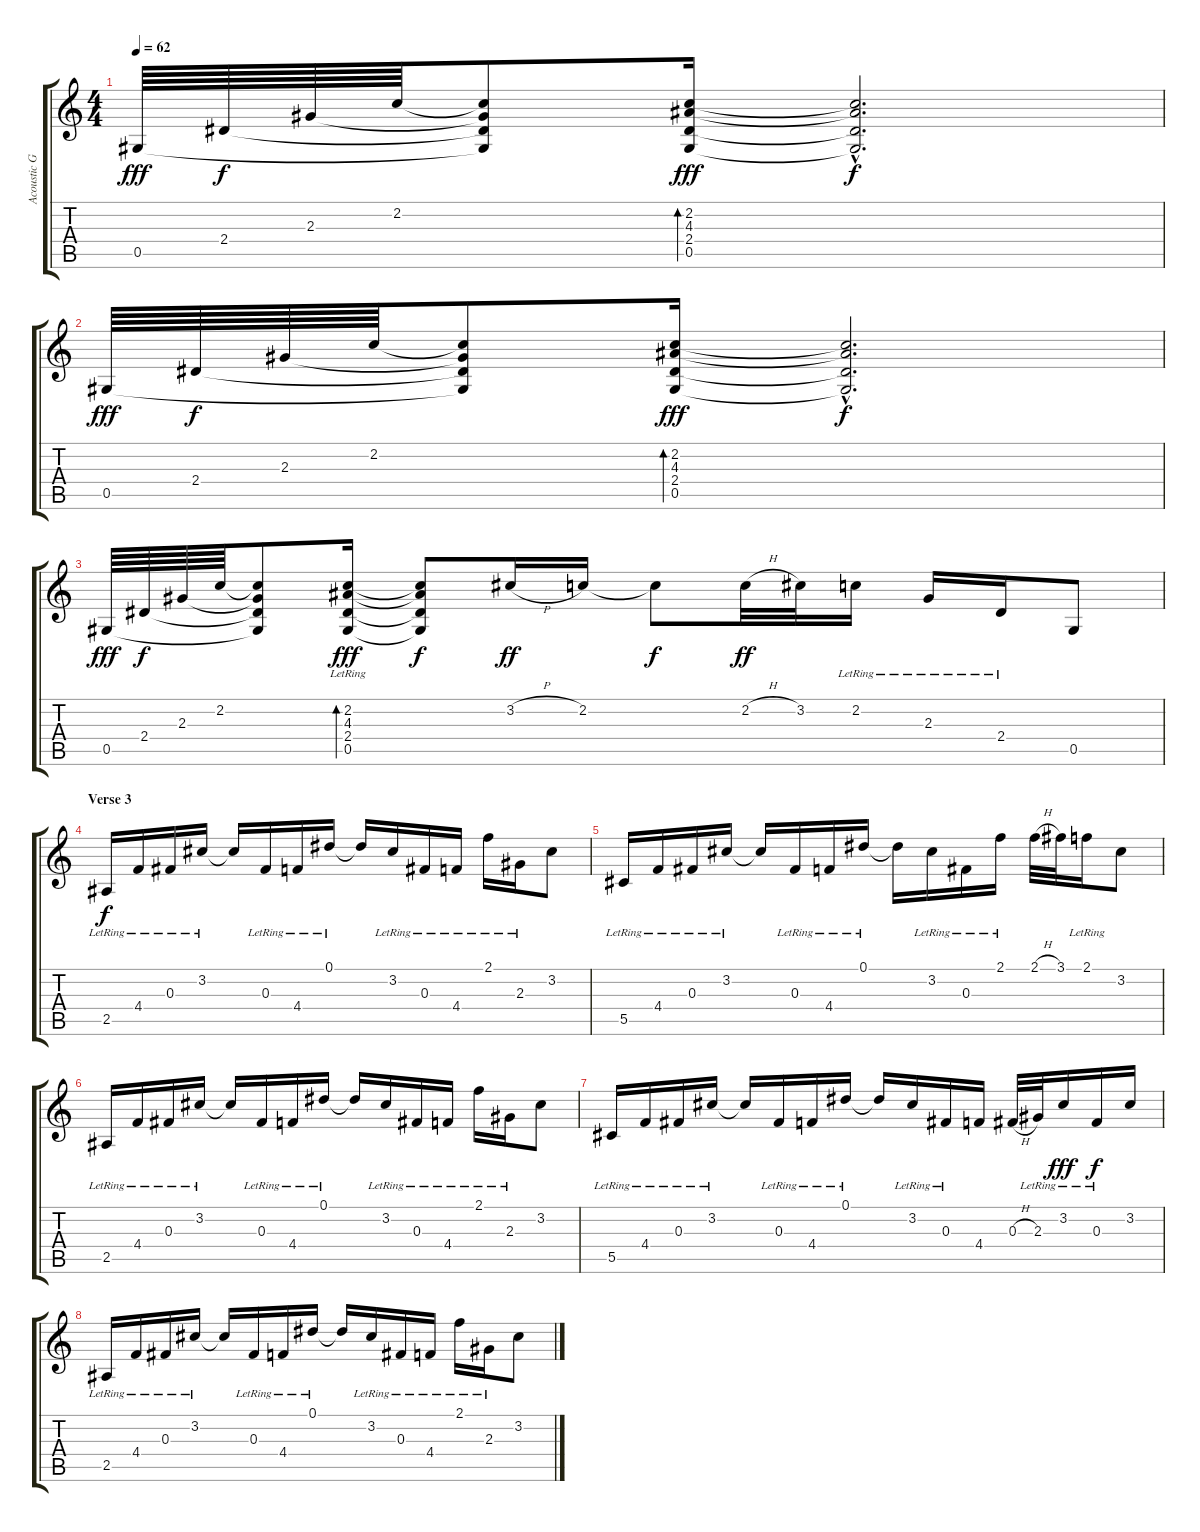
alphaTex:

\track ("Acoustic Guitar" "Acoustic G") {instrument acousticguitarsteel}
\staff {score tabs}
\tuning (Eb4 Bb3 Gb3 Db3 Ab2 Eb2) {hide}
\ts (4 4)
\tempo 62
\clef g2
\ks c
0.5.64{dy fff} 2.4.64{dy f} 2.3.64 2.2.64 (2.2{t} 2.3{t} 2.4{t} 0.5{t}).8 (2.2 4.3 2.4 0.5).16{bd 30 dy fff} (2.2{hac t} 4.3{hac t} 2.4{hac t} 0.5{hac t}).2{d dy f} |
0.5.64{dy fff} 2.4.64{dy f} 2.3.64 2.2.64 (2.2{t} 2.3{t} 2.4{t} 0.5{t}).8 (2.2 4.3 2.4 0.5).16{bd 30 dy fff} (2.2{hac t} 4.3{hac t} 2.4{hac t} 0.5{hac t}).2{d dy f} |
0.5.64{dy fff} 2.4.64{dy f} 2.3.64 2.2.64 (2.2{t} 2.3{t} 2.4{t} 0.5{t}).8 (2.2 4.3 2.4{lr} 0.5{lr}).16{bd 30 dy fff} (2.2{t} 4.3{t} 2.4{t} 0.5{t}).8{dy f} 3.2{h}.16{dy ff} 2.2.16 2.2{t}.8{dy f} 2.2{h}.32{dy ff} 3.2.32 2.2{lr}.16 2.3{lr}.16 2.4{lr}.16 0.5.8 |
\section ("" "Verse 3")
2.5{lr}.16{dy f} 4.4{lr}.16 0.3{lr}.16 3.2{lr}.16 3.2{t}.16 0.3{lr}.16 4.4{lr}.16 0.1{lr}.16 0.1{t}.16 3.2{lr}.16 0.3{lr}.16 4.4{lr}.16 2.1{lr}.16 2.3{lr}.16 3.2.8 |
5.5{lr}.16 4.4{lr}.16 0.3{lr}.16 3.2{lr}.16 3.2{t}.16 0.3{lr}.16 4.4{lr}.16 0.1{lr}.16 0.1{t}.16 3.2{lr}.16 0.3{lr}.16 2.1{lr}.16 2.1{h}.32 3.1.32 2.1{lr}.16 3.2.8 |
2.5{lr}.16 4.4{lr}.16 0.3{lr}.16 3.2{lr}.16 3.2{t}.16 0.3{lr}.16 4.4{lr}.16 0.1{lr}.16 0.1{t}.16 3.2{lr}.16 0.3{lr}.16 4.4{lr}.16 2.1{lr}.16 2.3{lr}.16 3.2.8 |
5.5{lr}.16 4.4{lr}.16 0.3{lr}.16 3.2{lr}.16 3.2{t}.16 0.3{lr}.16 4.4{lr}.16 0.1{lr}.16 0.1{t}.16 3.2{lr}.16 0.3{lr}.16 4.4.16 0.3{h}.32 2.3{lr}.32 3.2{lr}.16{dy fff} 0.3{lr}.16{dy f} 3.2.16 |
2.5{lr}.16 4.4{lr}.16 0.3{lr}.16 3.2{lr}.16 3.2{t}.16 0.3{lr}.16 4.4{lr}.16 0.1{lr}.16 0.1{t}.16 3.2{lr}.16 0.3{lr}.16 4.4{lr}.16 2.1{lr}.16 2.3{lr}.16 3.2.8
